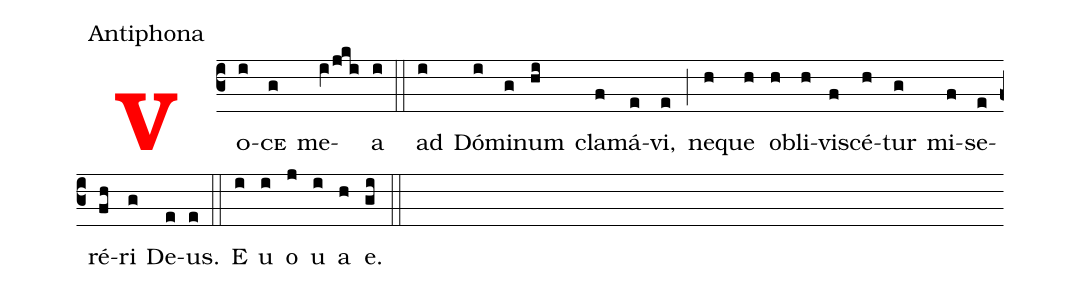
office-part: Antiphona;
%%
<v>\bf\textcolor{red}{V}</v><v>\sc{o}</v>(c3i)<v>\sc{ce}</v>(g) me(iV/jki)a(i) (::)
ad(i) Dó(i)mi(g)num(hi) cla(f)má(e)vi,(e) (;) ne(h)que(h) ob(h)li(h)vi(f)scé(h)tur(g)
mi(f)se(e)ré(fh)ri(g) De(e)us.(e)

(::) E(i) u(i) o(j) u(i) a(h) e.(gi) (::)
